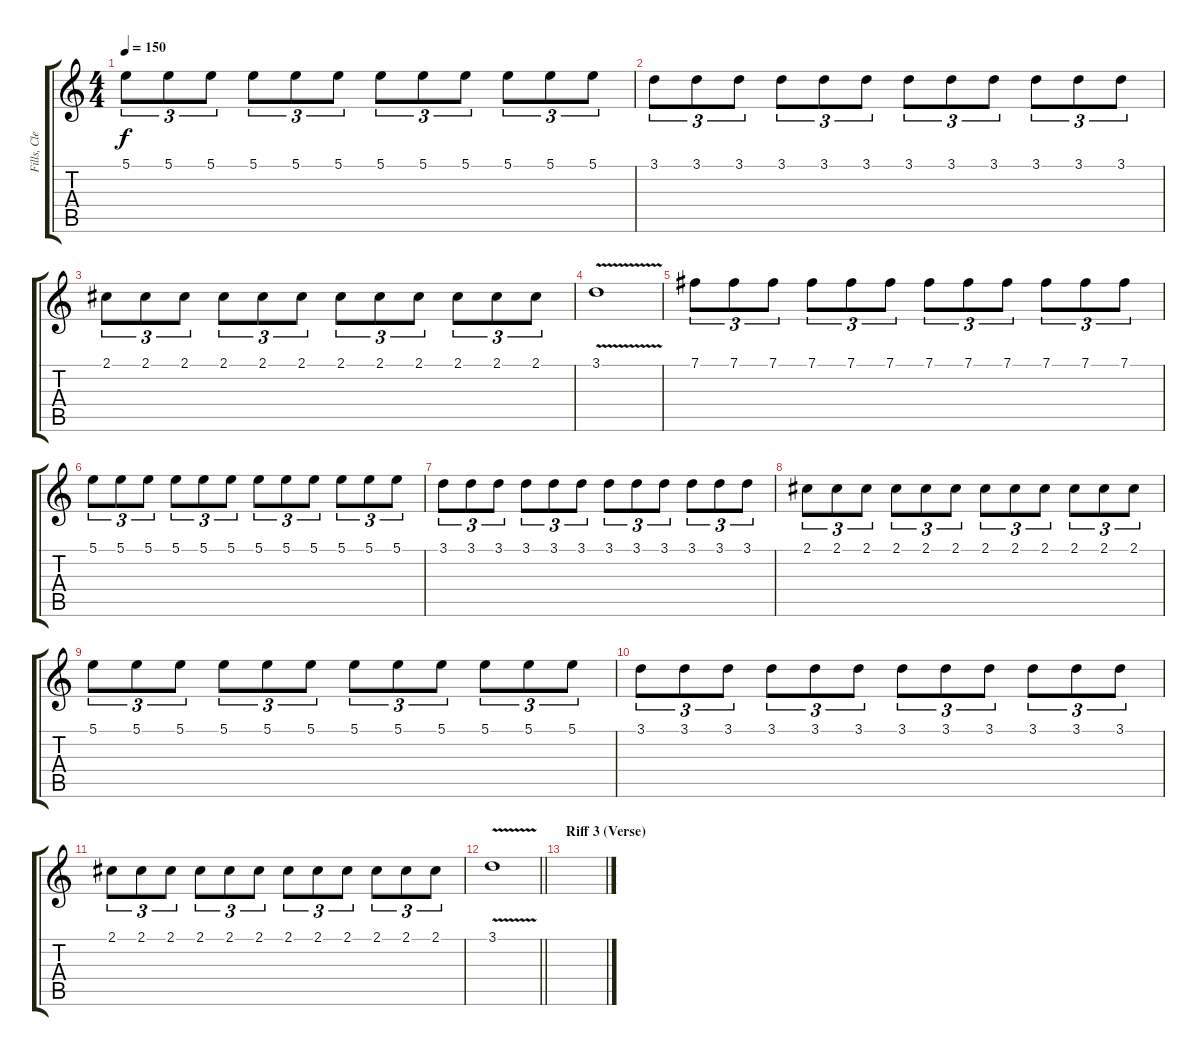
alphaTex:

\track ("Fills, Clean Part" "Fills, Cle") {instrument overdrivenguitar}
\staff {score tabs}
\tuning (B3 Gb3 D3 A2 E2 B1) {hide}
\ts (4 4)
\tempo 150
\clef g2
\ks c
5.1.8{tu (3 2) dy f} 5.1.8{tu (3 2)} 5.1.8{tu (3 2)} 5.1.8{tu (3 2)} 5.1.8{tu (3 2)} 5.1.8{tu (3 2)} 5.1.8{tu (3 2)} 5.1.8{tu (3 2)} 5.1.8{tu (3 2)} 5.1.8{tu (3 2)} 5.1.8{tu (3 2)} 5.1.8{tu (3 2)} |
3.1.8{tu (3 2)} 3.1.8{tu (3 2)} 3.1.8{tu (3 2)} 3.1.8{tu (3 2)} 3.1.8{tu (3 2)} 3.1.8{tu (3 2)} 3.1.8{tu (3 2)} 3.1.8{tu (3 2)} 3.1.8{tu (3 2)} 3.1.8{tu (3 2)} 3.1.8{tu (3 2)} 3.1.8{tu (3 2)} |
2.1.8{tu (3 2)} 2.1.8{tu (3 2)} 2.1.8{tu (3 2)} 2.1.8{tu (3 2)} 2.1.8{tu (3 2)} 2.1.8{tu (3 2)} 2.1.8{tu (3 2)} 2.1.8{tu (3 2)} 2.1.8{tu (3 2)} 2.1.8{tu (3 2)} 2.1.8{tu (3 2)} 2.1.8{tu (3 2)} |
3.1{v}.1 |
7.1.8{tu (3 2)} 7.1.8{tu (3 2)} 7.1.8{tu (3 2)} 7.1.8{tu (3 2)} 7.1.8{tu (3 2)} 7.1.8{tu (3 2)} 7.1.8{tu (3 2)} 7.1.8{tu (3 2)} 7.1.8{tu (3 2)} 7.1.8{tu (3 2)} 7.1.8{tu (3 2)} 7.1.8{tu (3 2)} |
5.1.8{tu (3 2)} 5.1.8{tu (3 2)} 5.1.8{tu (3 2)} 5.1.8{tu (3 2)} 5.1.8{tu (3 2)} 5.1.8{tu (3 2)} 5.1.8{tu (3 2)} 5.1.8{tu (3 2)} 5.1.8{tu (3 2)} 5.1.8{tu (3 2)} 5.1.8{tu (3 2)} 5.1.8{tu (3 2)} |
3.1.8{tu (3 2)} 3.1.8{tu (3 2)} 3.1.8{tu (3 2)} 3.1.8{tu (3 2)} 3.1.8{tu (3 2)} 3.1.8{tu (3 2)} 3.1.8{tu (3 2)} 3.1.8{tu (3 2)} 3.1.8{tu (3 2)} 3.1.8{tu (3 2)} 3.1.8{tu (3 2)} 3.1.8{tu (3 2)} |
2.1.8{tu (3 2)} 2.1.8{tu (3 2)} 2.1.8{tu (3 2)} 2.1.8{tu (3 2)} 2.1.8{tu (3 2)} 2.1.8{tu (3 2)} 2.1.8{tu (3 2)} 2.1.8{tu (3 2)} 2.1.8{tu (3 2)} 2.1.8{tu (3 2)} 2.1.8{tu (3 2)} 2.1.8{tu (3 2)} |
5.1.8{tu (3 2)} 5.1.8{tu (3 2)} 5.1.8{tu (3 2)} 5.1.8{tu (3 2)} 5.1.8{tu (3 2)} 5.1.8{tu (3 2)} 5.1.8{tu (3 2)} 5.1.8{tu (3 2)} 5.1.8{tu (3 2)} 5.1.8{tu (3 2)} 5.1.8{tu (3 2)} 5.1.8{tu (3 2)} |
3.1.8{tu (3 2)} 3.1.8{tu (3 2)} 3.1.8{tu (3 2)} 3.1.8{tu (3 2)} 3.1.8{tu (3 2)} 3.1.8{tu (3 2)} 3.1.8{tu (3 2)} 3.1.8{tu (3 2)} 3.1.8{tu (3 2)} 3.1.8{tu (3 2)} 3.1.8{tu (3 2)} 3.1.8{tu (3 2)} |
2.1.8{tu (3 2)} 2.1.8{tu (3 2)} 2.1.8{tu (3 2)} 2.1.8{tu (3 2)} 2.1.8{tu (3 2)} 2.1.8{tu (3 2)} 2.1.8{tu (3 2)} 2.1.8{tu (3 2)} 2.1.8{tu (3 2)} 2.1.8{tu (3 2)} 2.1.8{tu (3 2)} 2.1.8{tu (3 2)} |
\barLineRight lightlight
3.1{v}.1 |
\section ("" "Riff 3 (Verse)")
